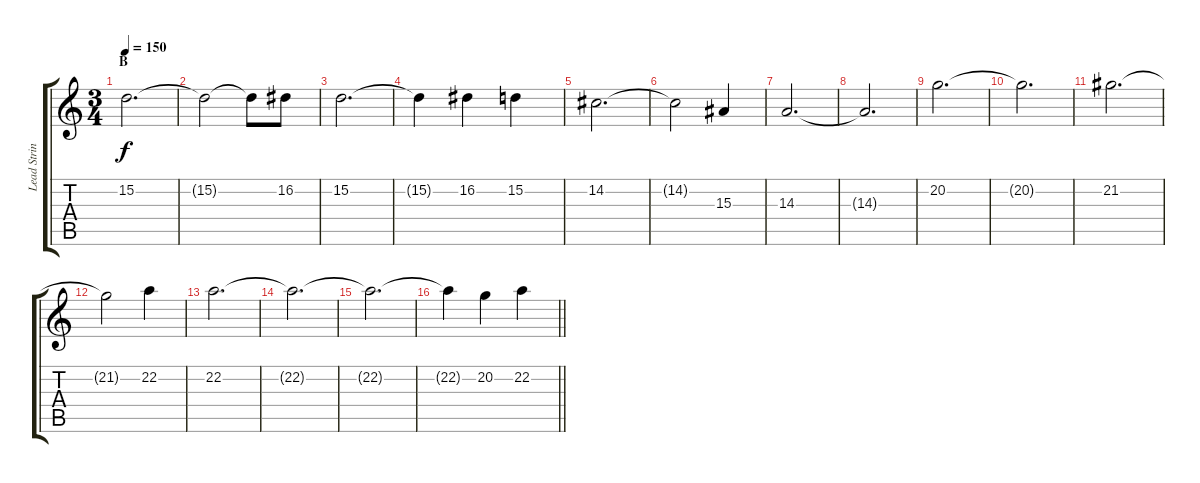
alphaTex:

\track ("Lead Strings" "Lead Strin") {instrument tremolostrings}
\staff {score tabs}
\tuning (E4 B3 G3 D3 A2 E2) {hide}
\ts (3 4)
\section ("" "B")
\tempo 150
\clef g2
\ks c
15.2.2{d dy f} |
15.2{t}.2 15.2{t}.8 16.2.8 |
15.2.2{d} |
15.2{t}.4 16.2.4 15.2.4 |
14.2.2{d} |
14.2{t}.2 15.3.4 |
14.3.2{d} |
14.3{t}.2{d} |
20.2.2{d} |
20.2{t}.2{d} |
21.2.2{d} |
21.2{t}.2 22.2.4 |
22.2.2{d} |
22.2{t}.2{d} |
22.2{t}.2{d} |
\barLineRight lightlight
22.2{t}.4 20.2.4 22.2.4
